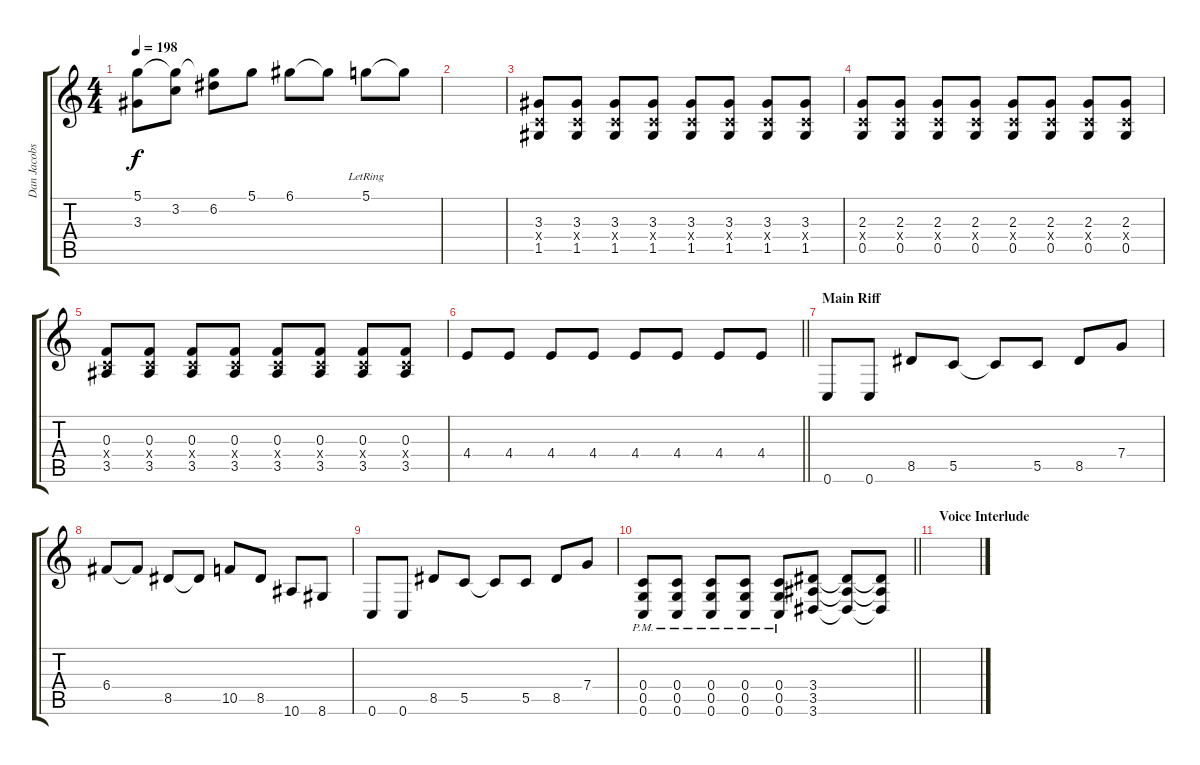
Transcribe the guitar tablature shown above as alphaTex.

\track ("Dan Jacobs" "Dan Jacobs") {instrument distortionguitar}
\staff {score tabs}
\tuning (D4 A3 F3 C3 G2 C2) {hide}
\ts (4 4)
\tempo 198
\clef g2
\ks c
(5.1{t} 3.3).8{dy f balance 0} (5.1{t} 3.2).8 (5.1{t} 6.2).8 5.1.8 6.1.8 6.1{t}.8 5.1{lr}.8 5.1{t}.8 |
|
(3.3 0.4{x} 1.5).8{volume 9} (3.3 0.4{x} 1.5).8 (3.3 0.4{x} 1.5).8 (3.3 0.4{x} 1.5).8 (3.3 0.4{x} 1.5).8 (3.3 0.4{x} 1.5).8 (3.3 0.4{x} 1.5).8 (3.3 0.4{x} 1.5).8 |
(2.3 0.4{x} 0.5).8 (2.3 0.4{x} 0.5).8 (2.3 0.4{x} 0.5).8 (2.3 0.4{x} 0.5).8 (2.3 0.4{x} 0.5).8 (2.3 0.4{x} 0.5).8 (2.3 0.4{x} 0.5).8 (2.3 0.4{x} 0.5).8 |
(0.3 0.4{x} 3.5).8 (0.3 0.4{x} 3.5).8 (0.3 0.4{x} 3.5).8 (0.3 0.4{x} 3.5).8 (0.3 0.4{x} 3.5).8 (0.3 0.4{x} 3.5).8 (0.3 0.4{x} 3.5).8 (0.3 0.4{x} 3.5).8 |
\barLineRight lightlight
4.4.8 4.4.8 4.4.8 4.4.8 4.4.8 4.4.8 4.4.8 4.4.8 |
\section ("" "Main Riff")
0.6.8 0.6.8 8.5.8 5.5.8 5.5{t}.8 5.5.8 8.5.8 7.4.8 |
6.4.8 6.4{t}.8 8.5.8 8.5{t}.8 10.5.8 8.5.8 10.6.8 8.6.8 |
0.6.8 0.6.8 8.5.8 5.5.8 5.5{t}.8 5.5.8 8.5.8 7.4.8 |
\barLineRight lightlight
(0.4{pm} 0.5{pm} 0.6{pm}).8 (0.4{pm} 0.5{pm} 0.6{pm}).8 (0.4{pm} 0.5{pm} 0.6{pm}).8 (0.4{pm} 0.5{pm} 0.6{pm}).8 (0.4{pm} 0.5{pm} 0.6{pm}).8 (3.4 3.5 3.6).8 (3.4{t} 3.5{t} 3.6{t}).8 (3.4{t} 3.5{t} 3.6{t}).8 |
\section ("" "Voice Interlude")
